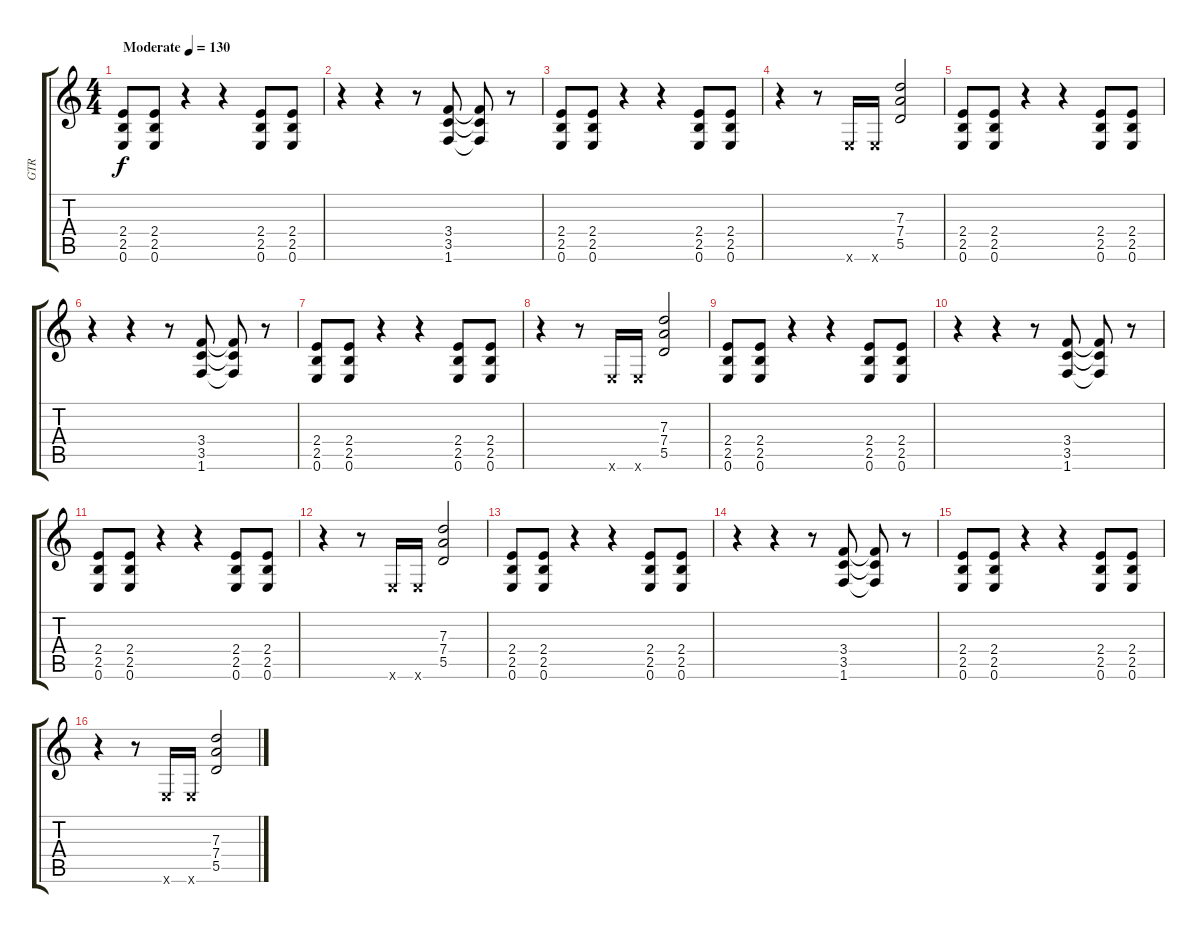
\track ("GTR" "GTR") {instrument overdrivenguitar}
\staff {score tabs}
\tuning (E4 B3 G3 D3 A2 E2) {hide}
\ts (4 4)
\tempo (130 "Moderate")
\clef g2
\ks c
(2.4 2.5 0.6).8{dy f instrument overdrivenguitar} (2.4 2.5 0.6).8 r.4 r.4 (2.4 2.5 0.6).8 (2.4 2.5 0.6).8 |
r.4 r.4 r.8 (3.4 3.5 1.6).8 (3.4{t} 3.5{t} 1.6{t}).8 r.8 |
(2.4 2.5 0.6).8 (2.4 2.5 0.6).8 r.4 r.4 (2.4 2.5 0.6).8 (2.4 2.5 0.6).8 |
r.4 r.8 0.6{x}.16 0.6{x}.16 (7.3 7.4 5.5).2 |
(2.4 2.5 0.6).8 (2.4 2.5 0.6).8 r.4 r.4 (2.4 2.5 0.6).8 (2.4 2.5 0.6).8 |
r.4 r.4 r.8 (3.4 3.5 1.6).8 (3.4{t} 3.5{t} 1.6{t}).8 r.8 |
(2.4 2.5 0.6).8 (2.4 2.5 0.6).8 r.4 r.4 (2.4 2.5 0.6).8 (2.4 2.5 0.6).8 |
r.4 r.8 0.6{x}.16 0.6{x}.16 (7.3 7.4 5.5).2 |
(2.4 2.5 0.6).8 (2.4 2.5 0.6).8 r.4 r.4 (2.4 2.5 0.6).8 (2.4 2.5 0.6).8 |
r.4 r.4 r.8 (3.4 3.5 1.6).8 (3.4{t} 3.5{t} 1.6{t}).8 r.8 |
(2.4 2.5 0.6).8 (2.4 2.5 0.6).8 r.4 r.4 (2.4 2.5 0.6).8 (2.4 2.5 0.6).8 |
r.4 r.8 0.6{x}.16 0.6{x}.16 (7.3 7.4 5.5).2 |
(2.4 2.5 0.6).8 (2.4 2.5 0.6).8 r.4 r.4 (2.4 2.5 0.6).8 (2.4 2.5 0.6).8 |
r.4 r.4 r.8 (3.4 3.5 1.6).8 (3.4{t} 3.5{t} 1.6{t}).8 r.8 |
(2.4 2.5 0.6).8 (2.4 2.5 0.6).8 r.4 r.4 (2.4 2.5 0.6).8 (2.4 2.5 0.6).8 |
r.4 r.8 0.6{x}.16 0.6{x}.16 (7.3 7.4 5.5).2
